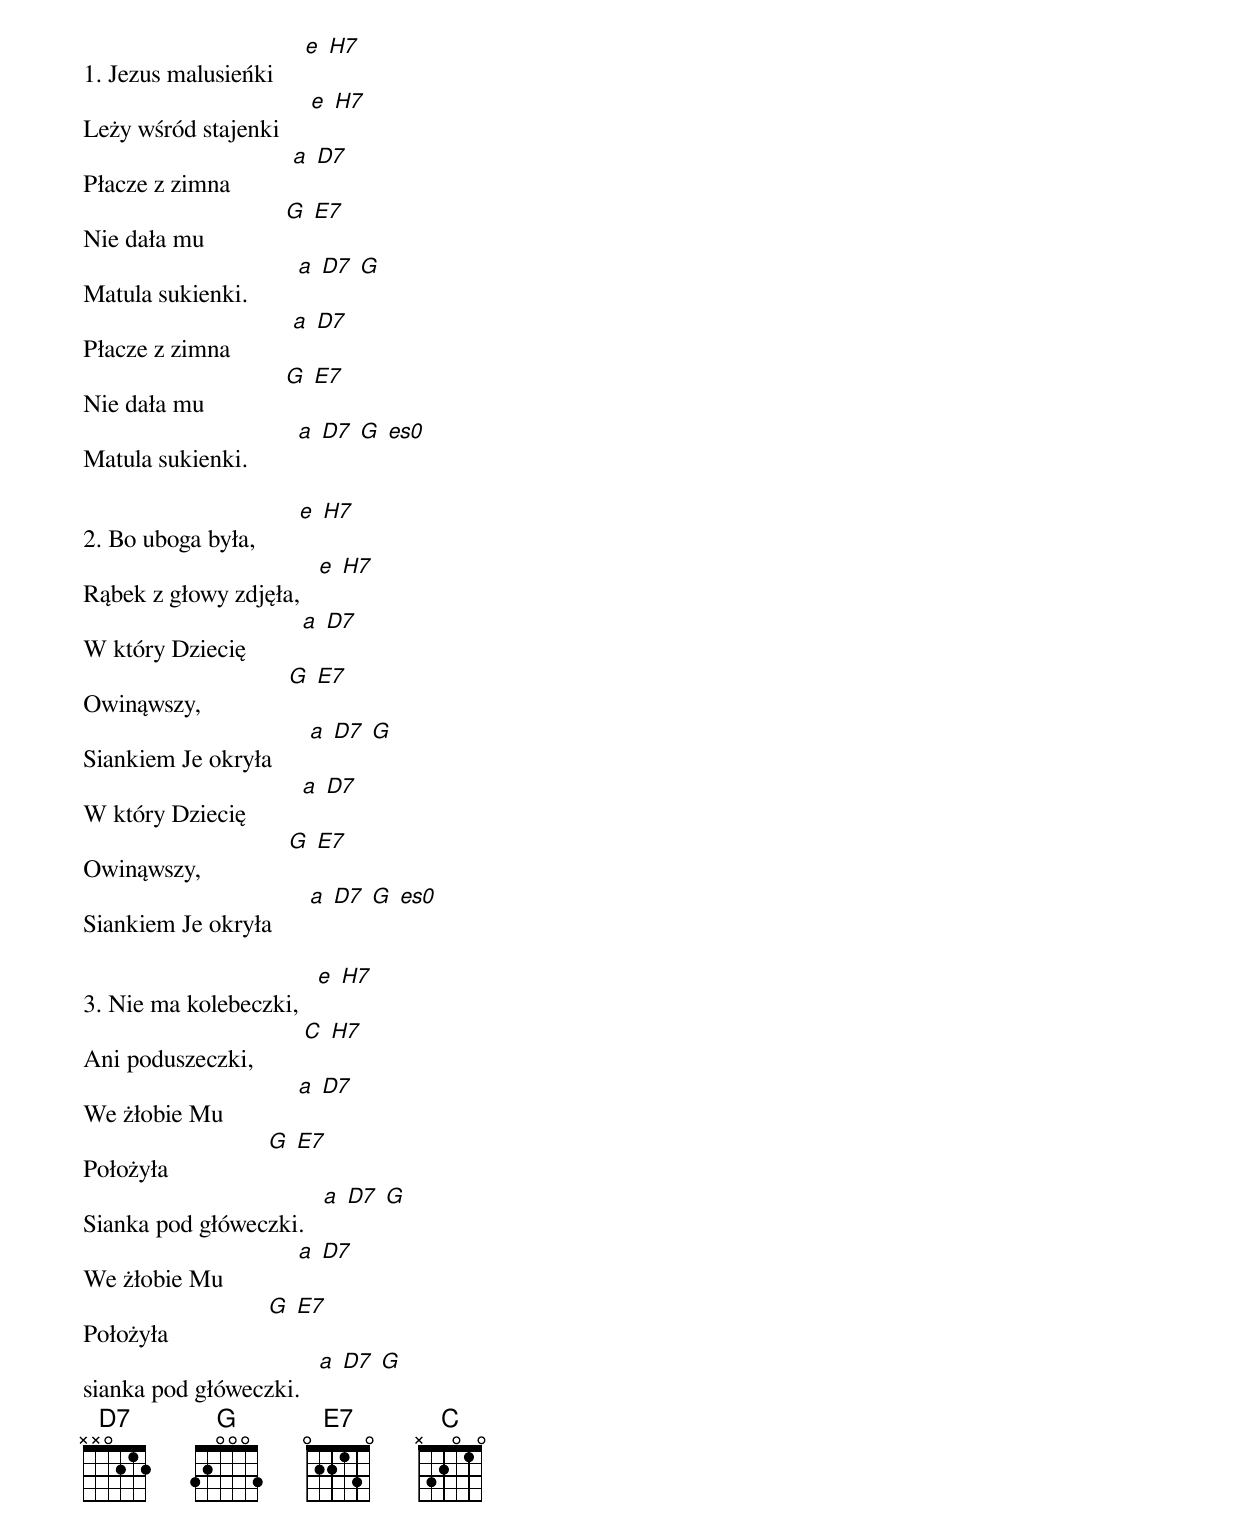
1. Jezus malusieńki     [e] [H7]
Leży wśród stajenki     [e] [H7]
Płacze z zimna          [a] [D7]
Nie dała mu             [G] [E7]
Matula sukienki.        [a] [D7] [G]
Płacze z zimna          [a] [D7]
Nie dała mu             [G] [E7]
Matula sukienki.        [a] [D7] [G] [es0]

2. Bo uboga była,       [e] [H7]
Rąbek z głowy zdjęła,   [e] [H7]
W który Dziecię         [a] [D7]
Owinąwszy,              [G] [E7]
Siankiem Je okryła      [a] [D7] [G]
W który Dziecię         [a] [D7]
Owinąwszy,              [G] [E7]
Siankiem Je okryła      [a] [D7] [G] [es0]

3. Nie ma kolebeczki,   [e] [H7]
Ani poduszeczki,        [C] [H7]
We żłobie Mu            [a] [D7]
Położyła                [G] [E7]
Sianka pod główeczki.   [a] [D7] [G]
We żłobie Mu            [a] [D7]
Położyła                [G] [E7]
sianka pod główeczki.   [a] [D7] [G]
